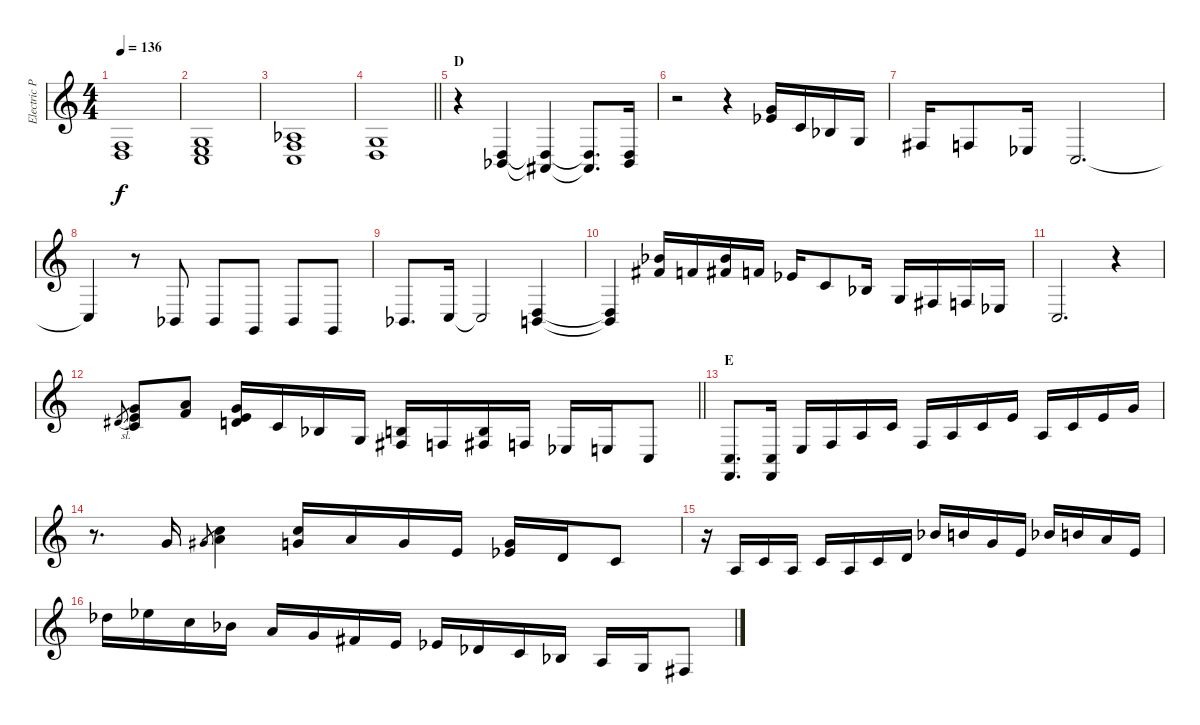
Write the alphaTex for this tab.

\track ("Electric Piano I (Treble - Right Hand)" "Electric P") {instrument electricgrandpiano}
\staff {score}
\tuning (E4 B3 G3 D3 A2 D2) {hide}
\ts (4 4)
\tempo 136
\clef g2
\ks c
(3.4 5.5).1{dy f} |
(0.3 2.4 3.5).1 |
(1.3{acc b} 3.4 3.5).1 |
\barLineRight lightlight
(0.3 0.4).1 |
\section ("" "D")
r.4 (0.4 1.5{acc b}).4 (0.4{t} 1.5{t}).4 (0.4{t} 1.5{t}).8{d} (0.4 1.5{acc b}).16 |
r.2 r.4 (3.1 4.2{acc b}).16 1.2.16 3.3{acc b}.16 0.3.16 |
4.4.16 3.4.8 1.4{acc b}.16 3.5.2{d} |
3.5{t}.4 r.8 1.5{acc b}.8 1.5{acc b}.8 5.6.8 1.5{acc b}.8 5.6.8 |
1.5{acc b}.8{d} 3.5.16 3.5{t}.2 (0.4 2.5).4 |
(0.4{t} 2.5{t}).4 (6.1{acc b} 7.2).16 1.1.16 (2.1 11.2{acc b}).16 1.1.16 4.2{acc b}.16 1.2.8 3.3{acc b}.16 0.3.16 4.4.16 3.4.16 1.4{acc b}.16 |
3.5.2{d} r.4 |
\barLineRight lightlight
4.2{sl}.8{gr} (3.1 5.2 5.3).8 (5.1 6.2).8 (0.1 3.2 12.3).16 1.2.16 3.3{acc b}.16 0.3.16 (0.2 4.4).16 3.4.16 (0.2 4.4).16 3.4.16 1.4{acc b}.16 2.4.16 3.5.8 |
\section ("" "E")
(3.5 3.6).8{d} (3.5 3.6).16 2.4.16 3.4.16 2.3.16 1.2.16 3.4.16 2.3.16 1.2.16 0.1.16 2.3.16 1.2.16 0.1.16 3.1.16 |
r.8{d} 3.1.16 4.1.8{gr} (5.1 13.2).4 (8.1 8.2).16 5.1.16 3.1.16 0.1.16 (3.1 4.2{acc b}).16 3.2.16 1.2.8 |
r.16 2.3.16 1.2.16 2.3.16 1.2.16 2.3.16 1.2.16 3.2.16 6.1{acc b}.16 7.1.16 3.1.16 0.1.16 6.1{acc b}.16 7.1.16 5.1.16 0.1.16 |
9.1{acc b}.16 11.1{acc b}.16 8.1.16 6.1{acc b}.16 5.1.16 3.1.16 2.1.16 0.1.16 4.2{acc b}.16 2.2{acc b}.16 1.2.16 3.3{acc b}.16 2.3.16 0.3.16 4.4.8
